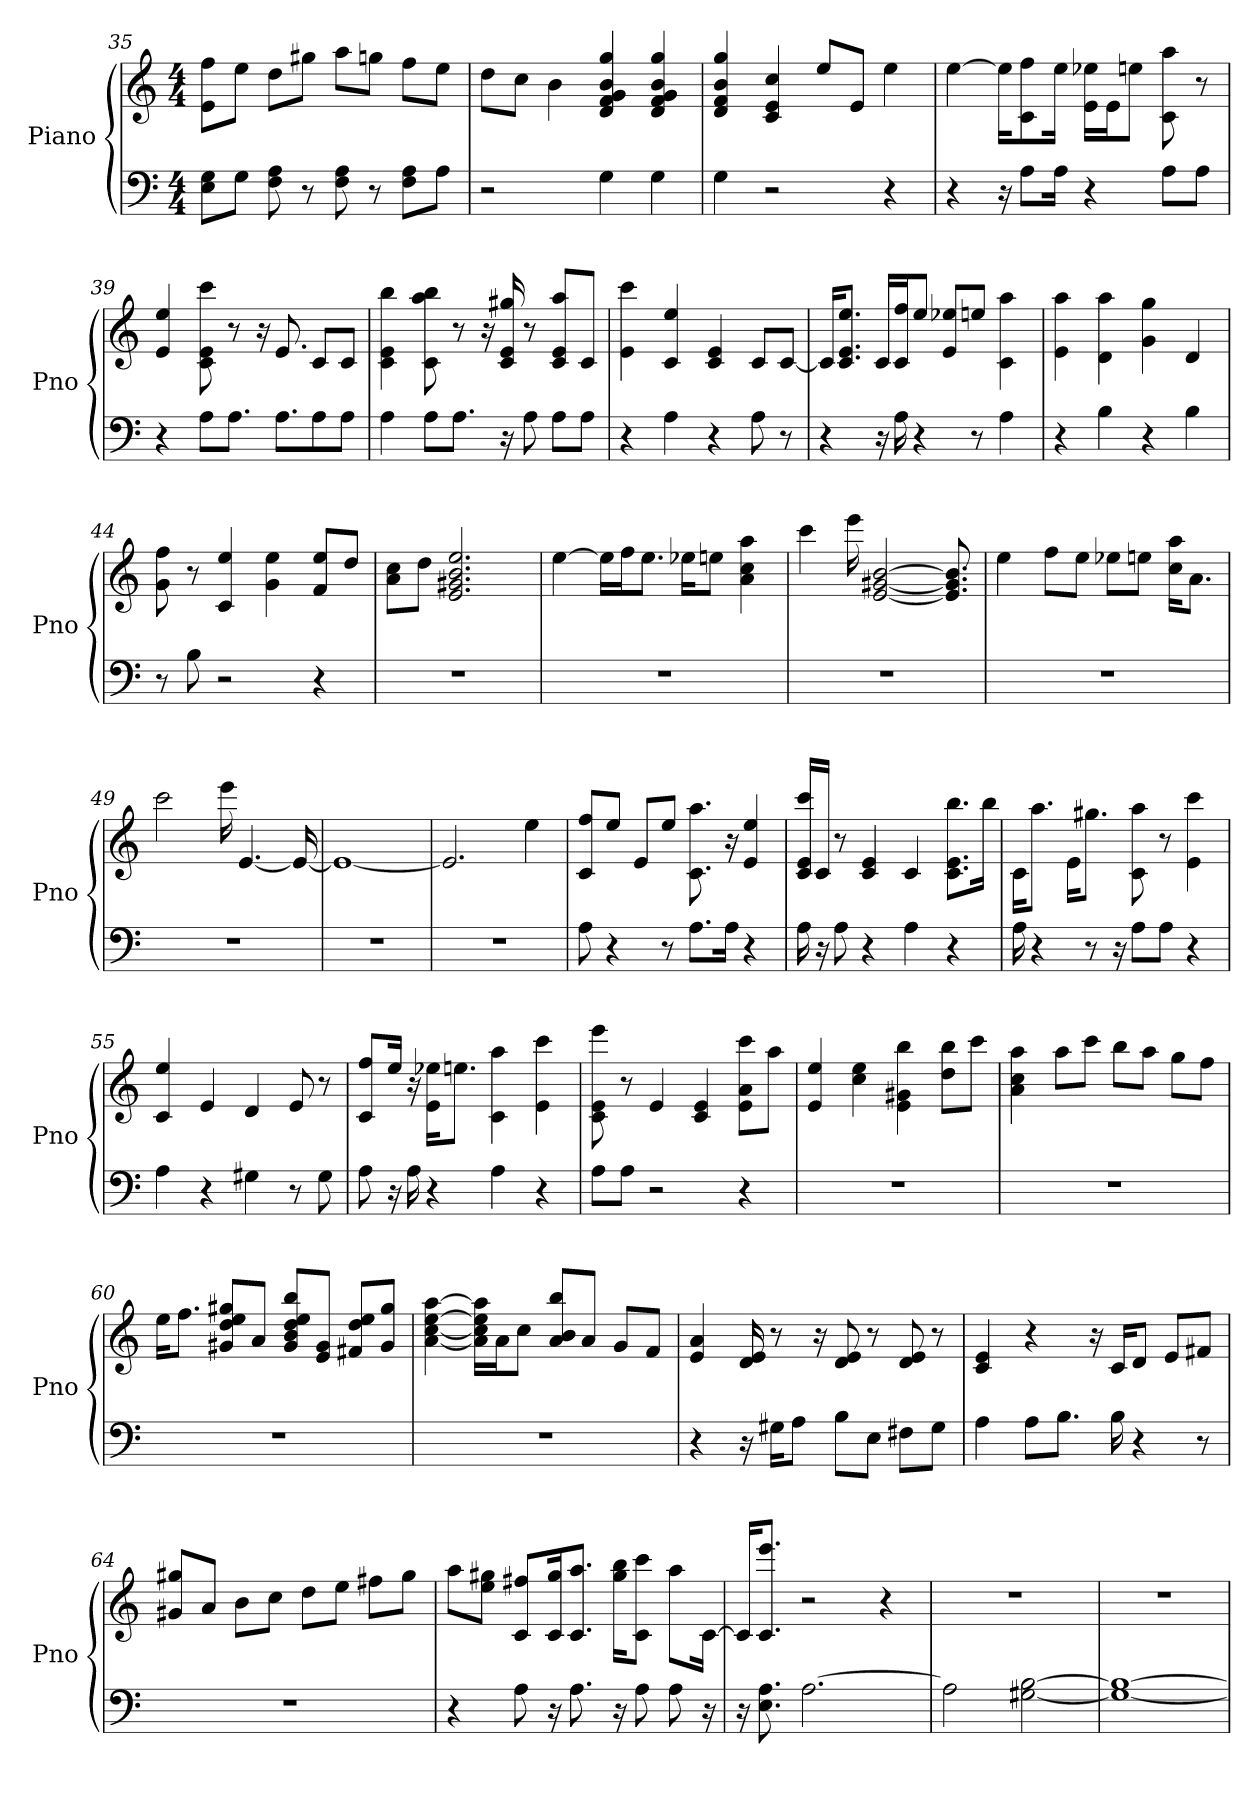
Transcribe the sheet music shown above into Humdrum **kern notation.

**kern	**kern
*part1	*part1
*staff2	*staff1
*I"Piano	*
*I'Pno	*
*clefF4	*clefG2
*k[]	*k[]
*C:	*C:
*M4/4	*M4/4
=35	=35
8G\ 8E\L	8ff\ 8e\L
8G\J	8ee\J
8F 8A	8dd\L
8r	8gg#\J
8F 8A	8aa\L
8r	8gg\J
8F\ 8A\L	8ff\L
8A\J	8ee\J
=36	=36
2r	8dd\L
.	8cc\J
.	4b
4G	4gg 4g 4f 4d 4b
4G	4b 4d 4gg 4f 4g
=37	=37
4G	4b 4d 4gg 4f
2r	4cc 4c 4e
.	8ee/L
.	8e/J
4r	4ee
=38	=38
4r	[4ee
16r	16ee\KL]
8A\L	8c\ 8ff\
16A\Jk	16ee\Jk
4r	16ee-\ 16e\LL
.	16e\J
.	8ee\J
8A\L	8aa 8c
8A\J	8r
=39	=39
4r	4e 4ee
8A\L	8c 8e 8ccc
8.A\J	8r
.	16r
8.A\L	8.e
8A\	8c/L
8A\J	8c/J
=40	=40
4A	4bb 4c 4e
8A\L	8bb 8aa 8c
8.A\J	8r
.	16r
16r	16gg# 16c 16e
8A	8r
8A\L	8c/ 8e/ 8aa/L
8A\J	8c/J
=41	=41
4r	4ccc 4e
4A	4c 4ee
4r	4c 4e
8A	8c/L
8r	[8c/J
=42	=42
4r	16c/KL]
.	8.c/ 8.ee/ 8.e/J
16r	16c/LL
16A	16ff/ 16c/J
4r	8ee/J
.	8e/ 8ee-/L
8r	8ee/J
4A	4c 4aa
=43	=43
4r	4e 4aa
4B	4d 4aa
4r	4g 4gg
4B	4d
=44	=44
8r	8ff 8g
8B	8r
2r	4c 4ee
.	4g 4ee
4r	8f/ 8ee/L
.	8dd/J
=45	=45
1r	8cc\ 8a\L
.	8dd\J
.	2.ee 2.b 2.e 2.g#
=46	=46
1r	[4ee
.	16ee\LL]
.	16ff\J
.	8.ee\J
.	16ee-\KL
.	8ee\J
.	4cc 4a 4aa
=47	=47
1r	4ccc
.	16eee
.	[2g# [2e [2b
.	8.g#] 8.e] 8.b]
=48	=48
1r	4ee
.	8ff\L
.	8ee\J
.	8ee-\L
.	8ee\J
.	16aa\ 16cc\KL
.	8.a\J
=49	=49
1r	2ccc
.	16eee
.	[4.e
.	16e_
=50	=50
1r	1e_
=51	=51
1r	2.e]
.	4ee
=52	=52
8A	8c/ 8ff/L
4r	8ee/J
.	8e/L
8r	8ee/J
8.A\L	8.aa 8.c
16A\Jk	16r
4r	4ee 4e
=53	=53
16A	16e/ 16c/ 16ccc/LL
16r	16c/JJ
8A	8r
4r	4e 4c
4A	4c
4r	8.c\ 8.e\ 8.bb\L
.	16bb\Jk
=54	=54
16A	16c\KL
4r	8.aa\J
.	16e\KL
8r	8.gg#\J
16r	.
8A\L	8c 8aa
8A\J	8r
4r	4e 4ccc
=55	=55
4A	4c 4ee
4r	4e
4G#	4d
8r	8e
8G#	8r
=56	=56
8A	8c/ 8ff/L
16r	16ee/Jk
16A	16r
4r	16ee-\ 16e\KL
.	8.ee\J
4A	4aa 4c
4r	4ccc 4e
=57	=57
8A\L	8c 8e 8eee
8A\J	8r
2r	4e
.	4c 4e
4r	8ccc\ 8e\ 8a\L
.	8aa\J
=58	=58
1r	4e 4ee
.	4ee 4cc
.	4g# 4bb 4e
.	8dd\ 8bb\L
.	8ccc\J
=59	=59
1r	4aa 4a 4cc
.	8aa\L
.	8ccc\J
.	8bb\L
.	8aa\J
.	8gg\L
.	8ff\J
=60	=60
1r	16ee\KL
.	8.ff\J
.	8g#/ 8gg#/ 8ee/ 8dd/L
.	8a/J
.	8g#/ 8bb/ 8b/ 8ee/ 8dd/L
.	8g#/ 8e/J
.	8f#/ 8ee/ 8dd/L
.	8gg#/ 8g#/J
=61	=61
1r	[4a [4cc [4aa [4ee
.	16a]\ 16cc]\ 16aa]\ 16ee]\LL
.	16a\J
.	8cc\J
.	8a/ 8bb/ 8b/L
.	8a/J
.	8g/L
.	8f/J
=62	=62
4r	4a 4e
16r	16e 16d
16G#\KL	8r
8A\J	.
.	16r
8B\L	8e 8d
8E\J	8r
8F#\L	8d 8e
8G#\J	8r
=63	=63
4A	4c 4e
8A\L	4r
8.B\J	.
.	16r
16B	16c/KL
4r	8d/J
.	8e/L
8r	8f#/J
=64	=64
1r	8g#/ 8gg#/L
.	8a/J
.	8b\L
.	8cc\J
.	8dd\L
.	8ee\J
.	8ff#\L
.	8gg#\J
=65	=65
4r	8aa\L
.	8gg#\ 8ee\J
8A	8c/ 8ff#/L
16r	16gg#/ 16c/K
8.A	8.aa/ 8.c/J
16r	16gg#\ 16bb\KL
8A	8c\ 8ccc\J
8A	8aa\L
16r	[16c\Jk
=66	=66
16r	16c/KL]
8.A 8.E	8.eee/ 8.c/J
[2.A	2r
.	4r
=67	=67
2A]	1r
[2B [2G#	.
=68	=68
1B_ 1G#_	1r
=	=
*-	*-
